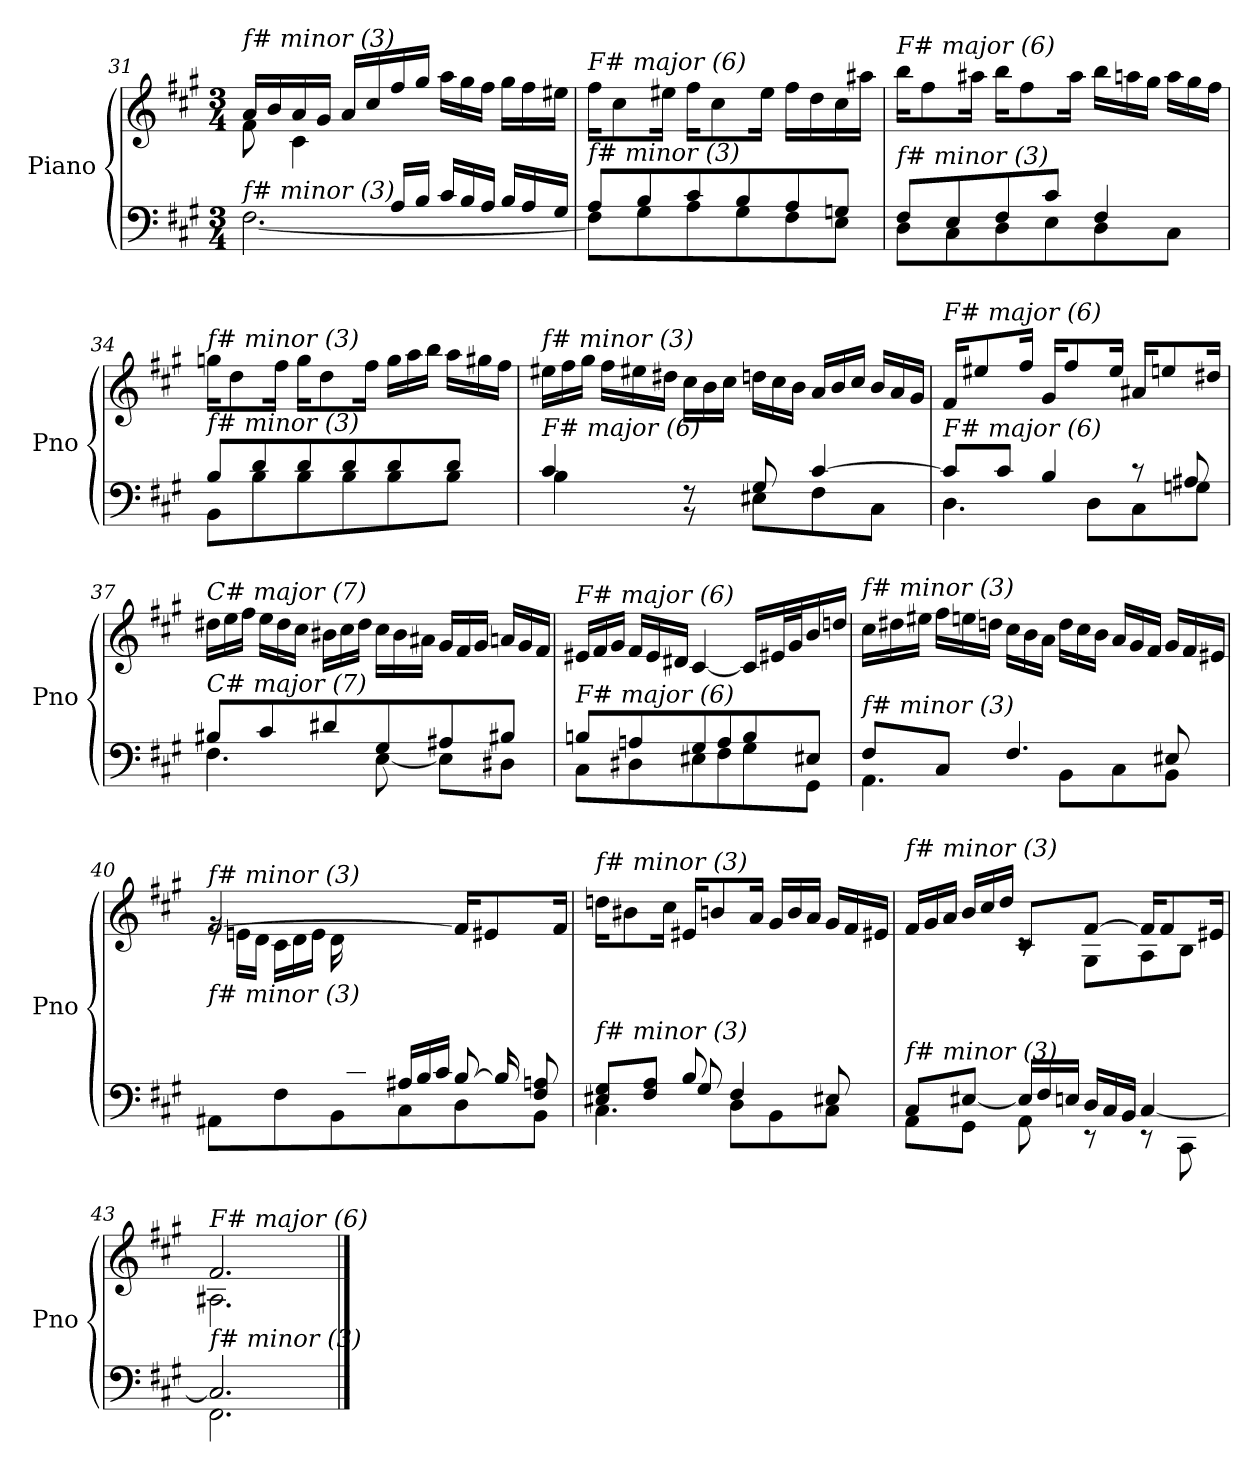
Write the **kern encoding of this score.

**kern	**kern
*part1	*part1
*staff2	*staff1
*I"Piano	*
*I'Pno	*
!!LO:LB:g=z
*clefF4	*clefG2
*k[f#c#g#]	*k[f#c#g#]
*M3/4	*M3/4
=31	=31
*^	*^
*	*^	*	*^
!	!	!	!LO:TX:i:t=f# minor (3)	!	!
!LO:TX:i:t=f# minor (3)	!	!	!	!	!
4.ryy	[2.F#\	4.ryy	16a/LL	8f#\	4.ryy
.	.	.	16b/	.	.
.	.	.	16a/	4c#\	.
.	.	.	16g#/JJ	.	.
.	.	.	16a/LL	.	.
.	.	.	16cc#/	.	.
4.ryy	.	16A/LL	16ff#/	4.ryy	4.ryy
.	.	16B/JJ	16gg#/JJ	.	.
*	*	*Xtuplet	*Xtuplet	*	*
.	.	24c#/LL	24aa\LL	.	.
.	.	24B/	24gg#\	.	.
.	.	24A/JJ	24ff#\JJ	.	.
.	.	24B/LL	24gg#\LL	.	.
.	.	24A/	24ff#\	.	.
.	.	24G#/JJ	24ee#X\JJ	.	.
*	*	*	*v	*v	*v
=32	=32	=32	=32
!	!	!	!LO:TX:i:t=F# major (6)
!LO:TX:i:t=f# minor (3)	!	!	!
*	*v	*v	*
8A/L	8F#\L]	16ff#\KL
.	.	8cc#\
8B/	8G#\	.
.	.	16ee#X\Jk
8c#/	8A\	16ff#\KL
.	.	8cc#\
8B/	8G#\	.
.	.	16ee#\Jk
8A/	8F#\	16ff#\LL
.	.	16dd\
8Gn/J	8E\J	16cc#\
.	.	16aa#X\JJ
=33	=33	=33
!	!	!LO:TX:i:t=F# major (6)
!LO:TX:i:t=f# minor (3)	!	!
8F#/L	8D\L	16bb\KL
.	.	8ff#\
8E/	8C#\	.
.	.	16aa#X\Jk
8F#/	8D\	16bb\KL
.	.	8ff#\
8c#/J	8E\	.
.	.	16aa#\Jk
4F#/	8D\	24bb\LL
.	.	24aan\
.	.	24gg#\JJ
.	8C#\J	24aa\LL
.	.	24gg#\
.	.	24ff#\JJ
!!LO:LB:g=z
=34	=34	=34
!	!	!LO:TX:i:t=f# minor (3)
!LO:TX:i:t=f# minor (3)	!	!
8B/L	8BB\L	16ggn\KL
.	.	8dd\
8d/	8B\	.
.	.	16ff#\Jk
8d/	8B\	16gg\KL
.	.	8dd\
8d/	8B\	.
.	.	16ff#\Jk
8d/	8B\	24gg\LL
.	.	24aa\
.	.	24bb\JJ
8d/J	8B\J	24aa\LL
.	.	24gg#X\
.	.	24ff#\JJ
=35	=35	=35
!	!	!LO:TX:i:t=f# minor (3)
!LO:TX:i:t=F# major (6)	!	!
4c#/	4B\	24ee#X\LL
.	.	24ff#\
.	.	24gg#\JJ
.	.	24ff#\LL
.	.	24ee#X\
.	.	24dd#X\JJ
8rBB	8rF	24cc#\LL
.	.	24b\
.	.	24cc#\JJ
8G#/	8E#X\L	24ddn\LL
.	.	24cc#\
.	.	24b\JJ
[4c#/	8F#\	24a/LL
.	.	24b/
.	.	24cc#/JJ
.	8C#\J	24b/LL
.	.	24a/
.	.	24g#/JJ
=36	=36	=36
!	!	!LO:TX:i:t=F# major (6)
!LO:TX:i:t=F# major (6)	!	!
8c#/L]	4.D\	16f#/KL
.	.	8ee#X/
8c#/J	.	.
.	.	16ff#/Jk
4B/	.	16g#/KL
.	.	8ff#/
.	8D\L	.
.	.	16ee#/Jk
8r	8C#\	16a#X/KL
.	.	8een/
8A#X/	8Gn\J	.
.	.	16dd#X/Jk
!!LO:PB:g=z
=37	=37	=37
!	!	!LO:TX:i:t=C# major (7)
!LO:TX:i:t=C# major (7)	!	!
8B#X/L	4.F#\	24dd#X\LL
.	.	24ee\
.	.	24ff#\JJ
8c#/	.	24ee\LL
.	.	24dd#\
.	.	24cc#\JJ
8d#X/	.	24b#X\LL
.	.	24cc#\
.	.	24dd#\JJ
8G#/	[8E\	24cc#\LL
.	.	24b#\
.	.	24a#X\JJ
8A#X/	8E\L]	24g#/LL
.	.	24f#/
.	.	24g#/JJ
8B#X/J	8D#X\J	24an/LL
.	.	24g#/
.	.	24f#/JJ
=38	=38	=38
!	!	!LO:TX:i:t=F# major (6)
!LO:TX:i:t=F# major (6)	!	!
8Bn/L	8C#\L	24e#X/LL
.	.	24f#/
.	.	24g#/JJ
8An/	8D#X\	24f#/LL
.	.	24e#/
.	.	24d#X/JJ
8G#/	8E#X\	[4c#/
8A/	8F#\	.
8B/	8G#\	16c#/LL]
.	.	32e#X/L
.	.	32g#/J
8E#X/J	8GG#\J	16b/
.	.	16ddn/JJ
=39	=39	=39
!	!	!LO:TX:i:t=f# minor (3)
!LO:TX:i:t=f# minor (3)	!	!
8F#/L	4.AA\	24cc#\LL
.	.	24dd#X\
.	.	24ee#X\JJ
8C#/J	.	24ff#\LL
.	.	24een\
.	.	24ddn\JJ
4.F#/	.	24cc#\LL
.	.	24b\
.	.	24a\JJ
.	8BB\L	24dd\LL
.	.	24cc#\
.	.	24b\JJ
.	8C#\	24a/LL
.	.	24g#/
.	.	24f#/JJ
8E#X/	8BB\J	24g#/LL
.	.	24f#/
.	.	24e#X/JJ
!!LO:LB:g=z
=40	=40	=40
*	*	*^
!	!	!LO:TX:i:t=f# minor (3)	!
!LO:TX:i:t=f# minor (3)	!	!	!
6..ryy	8AA#X\L	[2f#/	24rg
.	.	.	24en\LL
.	.	.	24d\JJ
.	8F#\	.	24c#\LL
.	.	.	24d\
.	.	.	24e\JJ
.	8BB\	.	24d\LL
24c#/	.	.	12ryy
24B/JJ	.	.	.
24A#X/LL	8C#\	.	4.ryy
24B/	.	.	.
24c#/JJ	.	.	.
[12B/L	8D\	16f#/KL]	.
.	.	8e#X/	.
24B/L]	.	.	.
8F#/ 8An/J	8BB\J	.	.
.	.	16f#/Jk	.
=41	=41	=41	=41
*	*^	*	*
!	!	!	!LO:TX:i:t=f# minor (3)	!
!LO:TX:i:t=f# minor (3)	!	!	!	!
8E#X/ 8G#/L	4.C#\	4ryy	16ddn\KL	4ryy
.	.	.	8b#X\	.
8F#/ 8A/J	.	.	.	.
.	.	.	16cc#\Jk	.
8B/	.	8G#/	16e#X/KL	8ryy
.	.	.	8bn/	.
4F#/	8D\L	4.ryy	.	4.ryy
.	.	.	16a/Jk	.
.	8BB\	.	24g#/LL	.
.	.	.	24b/	.
.	.	.	24a/JJ	.
8E#X/	8C#\J	.	24g#/LL	.
.	.	.	24f#/	.
.	.	.	24e#X/JJ	.
=42	=42	=42	=42	=42
!	!	!	!LO:TX:i:t=f# minor (3)	!
!LO:TX:i:t=f# minor (3)	!	!	!	!
4ryy	8C#/L	8AA\L	24f#/LL	4ryy
.	.	.	24g#/	.
.	.	.	24a/JJ	.
.	[8E#X/J	8GG#\J	24b/LL	.
.	.	.	24cc#/	.
.	.	.	24dd/JJ	.
2ryy	24E#/LL]	8AA\	8c#/L	8rc
.	24F#/	.	.	.
.	24En/JJ	.	.	.
.	24D/LL	8r	[8f#/J	8G#\L
.	24C#/	.	.	.
.	24BB/JJ	.	.	.
.	[4C#/	8r	16f#/KL]	8A\
.	.	.	8f#/	.
.	.	8CC#\	.	8B\J
.	.	.	16e#X/Jk	.
*	*v	*v	*	*
=43	=43	=43	=43
!	!	!LO:TX:i:t=F# major (6)	!
!LO:TX:i:t=f# minor (3)	!	!	!
2.C#/]	2.FF#\	2.f#/	2.A#X\
*v	*v	*	*
*	*v	*v
==	==
*-	*-
